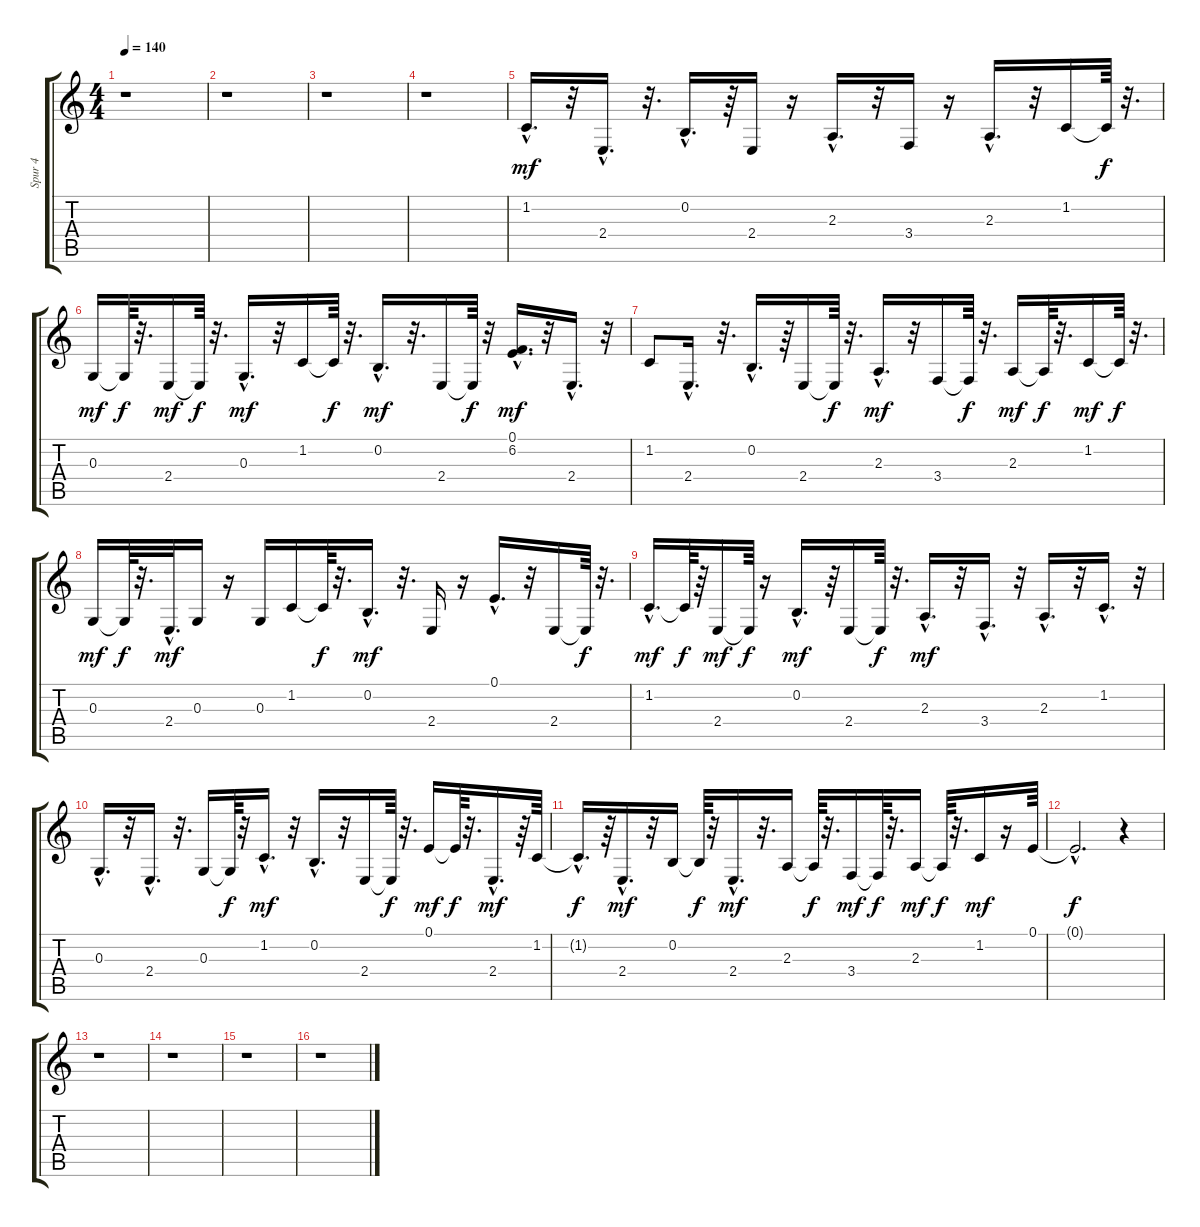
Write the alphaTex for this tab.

\track ("Spur 4" "Spur 4") {instrument lead8bassandlead}
\staff {score tabs}
\tuning (E4 B3 G3 D3 A2 E2) {hide}
\ts (4 4)
\tempo 140
\clef g2
\ks c
r.1{dy mf} |
r.1 |
r.1 |
r.1 |
1.2{hac}.16{d} r.32 2.4{hac}.16{d} r.32{d} 0.2{hac}.16{d} r.64 2.4.16 r.16 2.3{hac}.16{d} r.32 3.4.16 r.16 2.3{hac}.16{d} r.32 1.2.16 1.2{t}.64{dy f} r.32{d} |
0.3.16{dy mf} 0.3{t}.64{dy f} r.32{d} 2.4.16{dy mf} 2.4{t}.64{dy f} r.32{d} 0.3{hac}.16{d dy mf} r.32 1.2.16 1.2{t}.64{dy f} r.32{d} 0.2{hac}.16{d dy mf} r.32{d} 2.4.16 2.4{t}.64{dy f} r.32 (0.1{hac} 6.2).16{d dy mf} r.32 2.4{hac}.16{d} r.32 |
1.2.8 2.4{hac}.16{d} r.32{d} 0.2{hac}.16{d} r.64 2.4.16 2.4{t}.64{dy f} r.32{d} 2.3{hac}.16{d dy mf} r.32 3.4.16 3.4{t}.64{dy f} r.32{d} 2.3.16{dy mf} 2.3{t}.64{dy f} r.32{d} 1.2.16{dy mf} 1.2{t}.64{dy f} r.32{d} |
0.3.16{dy mf} 0.3{t}.64{dy f} r.32{d} 2.4{hac}.32{d dy mf} 0.3.16 r.16 0.3.16 1.2.16 1.2{t}.64{dy f} r.32{d} 0.2{hac}.16{d dy mf} r.32{d} 2.4.16 r.16 0.1{hac}.16{d} r.32 2.4.16 2.4{t}.64{dy f} r.32{d} |
1.2{hac}.16{d dy mf} 1.2{t}.64{dy f} r.64 2.4.16{dy mf} 2.4{t}.64{dy f} r.16 0.2{hac}.16{d dy mf} r.64 2.4.16 2.4{t}.64{dy f} r.32{d} 2.3{hac}.16{d dy mf} r.32 3.4{hac}.16{d} r.32 2.3{hac}.16{d} r.32 1.2{hac}.16{d} r.32 |
0.3{hac}.16{d} r.32 2.4{hac}.16{d} r.32{d} 0.3.16 0.3{t}.64{dy f} r.32 1.2{hac}.16{d dy mf} r.32 0.2{hac}.16{d} r.32 2.4.16 2.4{t}.64{dy f} r.32{d} 0.1.16{dy mf} 0.1{t}.64{dy f} r.32{d} 2.4{hac}.16{d dy mf} r.64 1.2.64 |
1.2{hac t}.16{d dy f} r.64 2.4{hac}.16{d dy mf} r.32 0.2.16 0.2{t}.64{dy f} r.32 2.4{hac}.16{d dy mf} r.32{d} 2.3.16 2.3{t}.64{dy f} r.32{d} 3.4.16{dy mf} 3.4{t}.64{dy f} r.32{d} 2.3.16{dy mf} 2.3{t}.64{dy f} r.32{d} 1.2.16{dy mf} r.16 0.1.64 |
0.1{hac t}.2{d dy f} r.4 |
r.1 |
r.1 |
r.1 |
r.1
